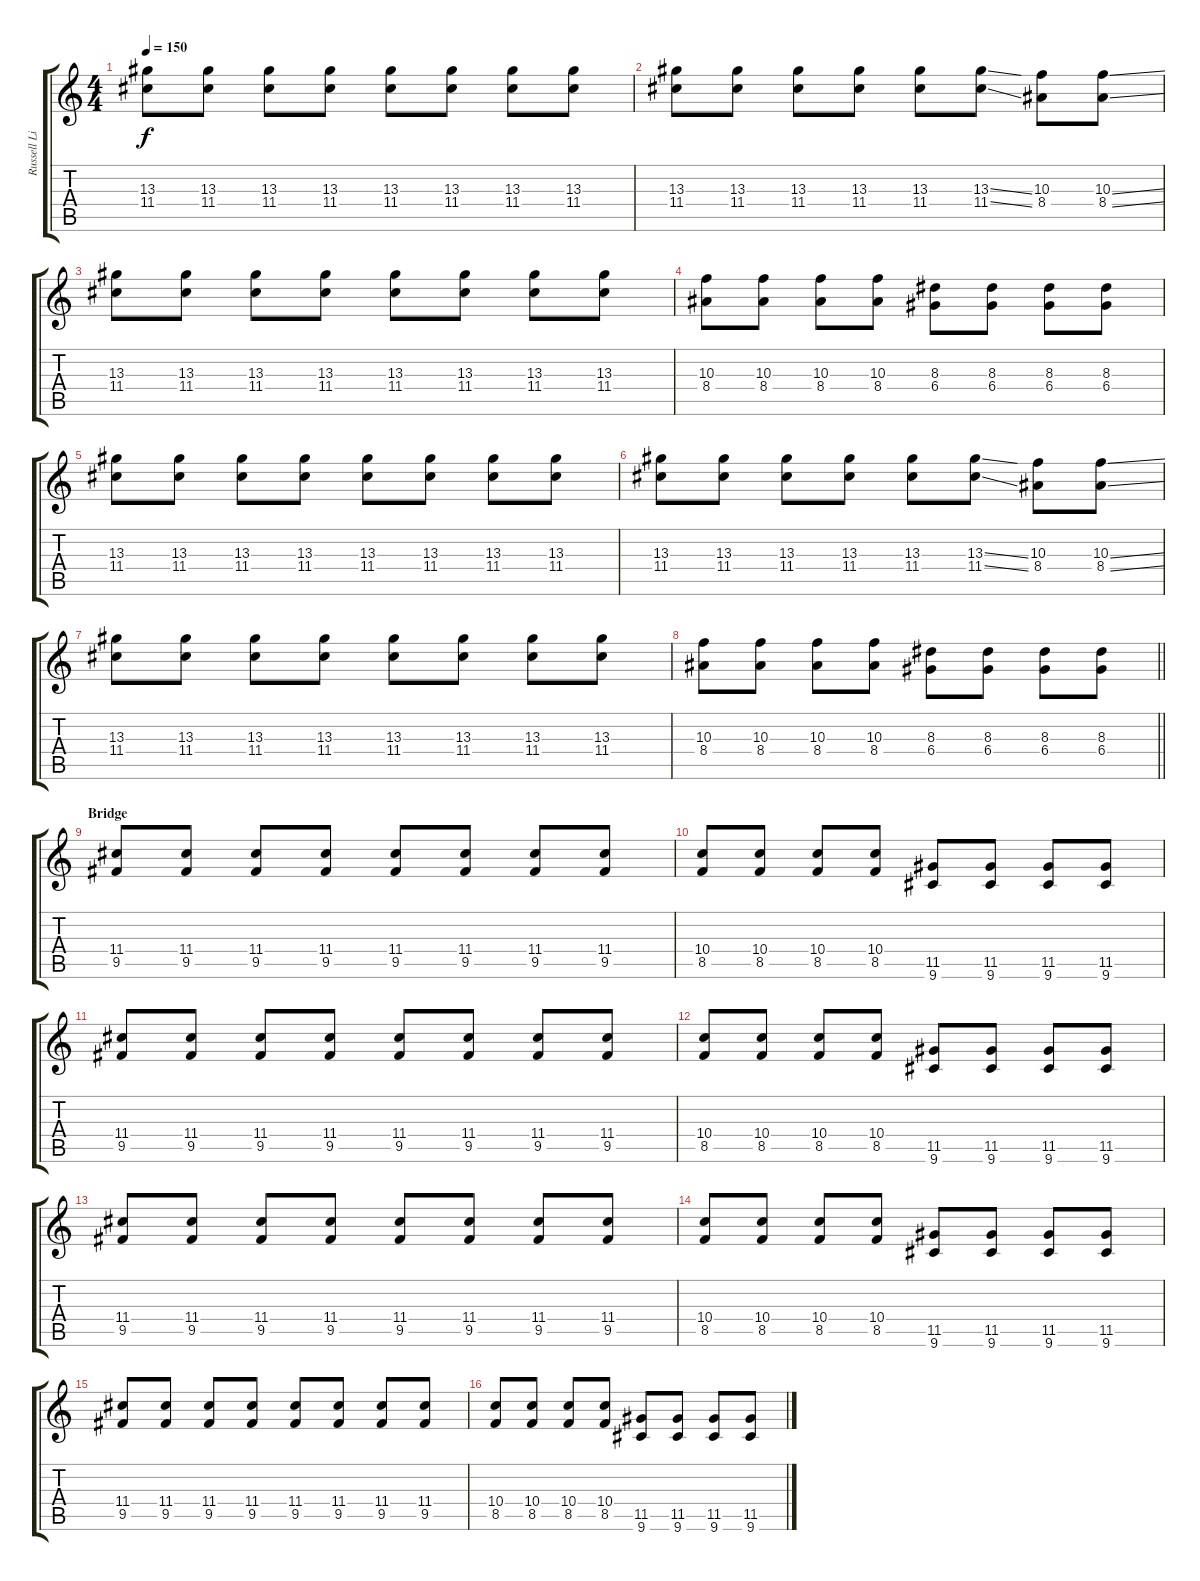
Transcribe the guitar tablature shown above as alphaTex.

\track ("Russell Lissack (Lead Guitar)" "Russell Li") {instrument overdrivenguitar}
\staff {score tabs}
\tuning (E4 B3 G3 D3 A2 E2) {hide}
\ts (4 4)
\tempo 150
\clef g2
\ks c
(13.3 11.4).8{dy f} (13.3 11.4).8 (13.3 11.4).8 (13.3 11.4).8 (13.3 11.4).8 (13.3 11.4).8 (13.3 11.4).8 (13.3 11.4).8 |
(13.3 11.4).8 (13.3 11.4).8 (13.3 11.4).8 (13.3 11.4).8 (13.3 11.4).8 (13.3{ss} 11.4{ss}).8 (10.3 8.4).8 (10.3{ss} 8.4{ss}).8 |
(13.3 11.4).8 (13.3 11.4).8 (13.3 11.4).8 (13.3 11.4).8 (13.3 11.4).8 (13.3 11.4).8 (13.3 11.4).8 (13.3 11.4).8 |
(10.3 8.4).8 (10.3 8.4).8 (10.3 8.4).8 (10.3 8.4).8 (8.3 6.4).8 (8.3 6.4).8 (8.3 6.4).8 (8.3 6.4).8 |
(13.3 11.4).8 (13.3 11.4).8 (13.3 11.4).8 (13.3 11.4).8 (13.3 11.4).8 (13.3 11.4).8 (13.3 11.4).8 (13.3 11.4).8 |
(13.3 11.4).8 (13.3 11.4).8 (13.3 11.4).8 (13.3 11.4).8 (13.3 11.4).8 (13.3{ss} 11.4{ss}).8 (10.3 8.4).8 (10.3{ss} 8.4{ss}).8 |
(13.3 11.4).8 (13.3 11.4).8 (13.3 11.4).8 (13.3 11.4).8 (13.3 11.4).8 (13.3 11.4).8 (13.3 11.4).8 (13.3 11.4).8 |
\barLineRight lightlight
(10.3 8.4).8 (10.3 8.4).8 (10.3 8.4).8 (10.3 8.4).8 (8.3 6.4).8 (8.3 6.4).8 (8.3 6.4).8 (8.3 6.4).8 |
\section ("" "Bridge")
(11.4 9.5).8 (11.4 9.5).8 (11.4 9.5).8 (11.4 9.5).8 (11.4 9.5).8 (11.4 9.5).8 (11.4 9.5).8 (11.4 9.5).8 |
(10.4 8.5).8 (10.4 8.5).8 (10.4 8.5).8 (10.4 8.5).8 (11.5 9.6).8 (11.5 9.6).8 (11.5 9.6).8 (11.5 9.6).8 |
(11.4 9.5).8 (11.4 9.5).8 (11.4 9.5).8 (11.4 9.5).8 (11.4 9.5).8 (11.4 9.5).8 (11.4 9.5).8 (11.4 9.5).8 |
(10.4 8.5).8 (10.4 8.5).8 (10.4 8.5).8 (10.4 8.5).8 (11.5 9.6).8 (11.5 9.6).8 (11.5 9.6).8 (11.5 9.6).8 |
(11.4 9.5).8 (11.4 9.5).8 (11.4 9.5).8 (11.4 9.5).8 (11.4 9.5).8 (11.4 9.5).8 (11.4 9.5).8 (11.4 9.5).8 |
(10.4 8.5).8 (10.4 8.5).8 (10.4 8.5).8 (10.4 8.5).8 (11.5 9.6).8 (11.5 9.6).8 (11.5 9.6).8 (11.5 9.6).8 |
(11.4 9.5).8 (11.4 9.5).8 (11.4 9.5).8 (11.4 9.5).8 (11.4 9.5).8 (11.4 9.5).8 (11.4 9.5).8 (11.4 9.5).8 |
(10.4 8.5).8 (10.4 8.5).8 (10.4 8.5).8 (10.4 8.5).8 (11.5 9.6).8 (11.5 9.6).8 (11.5 9.6).8 (11.5 9.6).8
